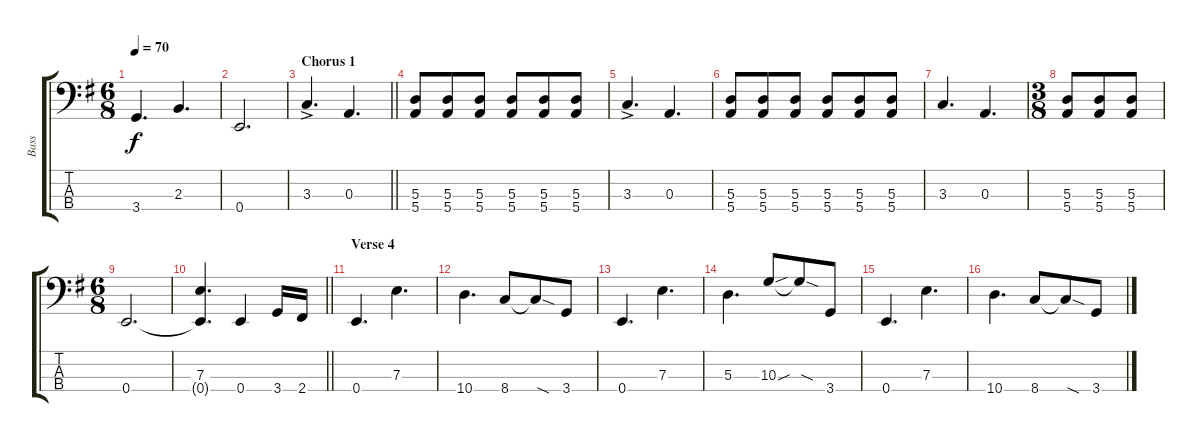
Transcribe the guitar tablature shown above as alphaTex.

\track ("Bass" "Bass") {instrument electricbassfinger}
\staff {score tabs}
\tuning (G2 D2 A1 E1) {hide}
\ts (6 8)
\tempo 70
\clef f4
\ks g
3.4.4{d dy f} 2.3.4{d} |
0.4.2{d} |
\section ("" "Chorus 1")
\barLineRight lightlight
3.3{ac}.4{d} 0.3.4{d} |
(5.3 5.4).8 (5.3 5.4).8 (5.3 5.4).8 (5.3 5.4).8 (5.3 5.4).8 (5.3 5.4).8 |
3.3{ac}.4{d} 0.3.4{d} |
(5.3 5.4).8 (5.3 5.4).8 (5.3 5.4).8 (5.3 5.4).8 (5.3 5.4).8 (5.3 5.4).8 |
3.3.4{d} 0.3.4{d} |
\ts (3 8)
(5.3 5.4).8 (5.3 5.4).8 (5.3 5.4).8 |
\ts (6 8)
0.4.2{d} |
\barLineRight lightlight
(7.3 0.4{t}).4{d} 0.4.4 3.4.16 2.4.16 |
\section ("" "Verse 4")
0.4.4{d} 7.3.4{d} |
10.4.4{d} 8.4.8 8.4{sod t}.8 3.4.8 |
0.4.4{d} 7.3.4{d} |
5.3.4{d} 10.3{sou}.8 10.3{sod t}.8 3.4.8 |
0.4.4{d} 7.3.4{d} |
10.4.4{d} 8.4.8 8.4{sod t}.8 3.4.8
